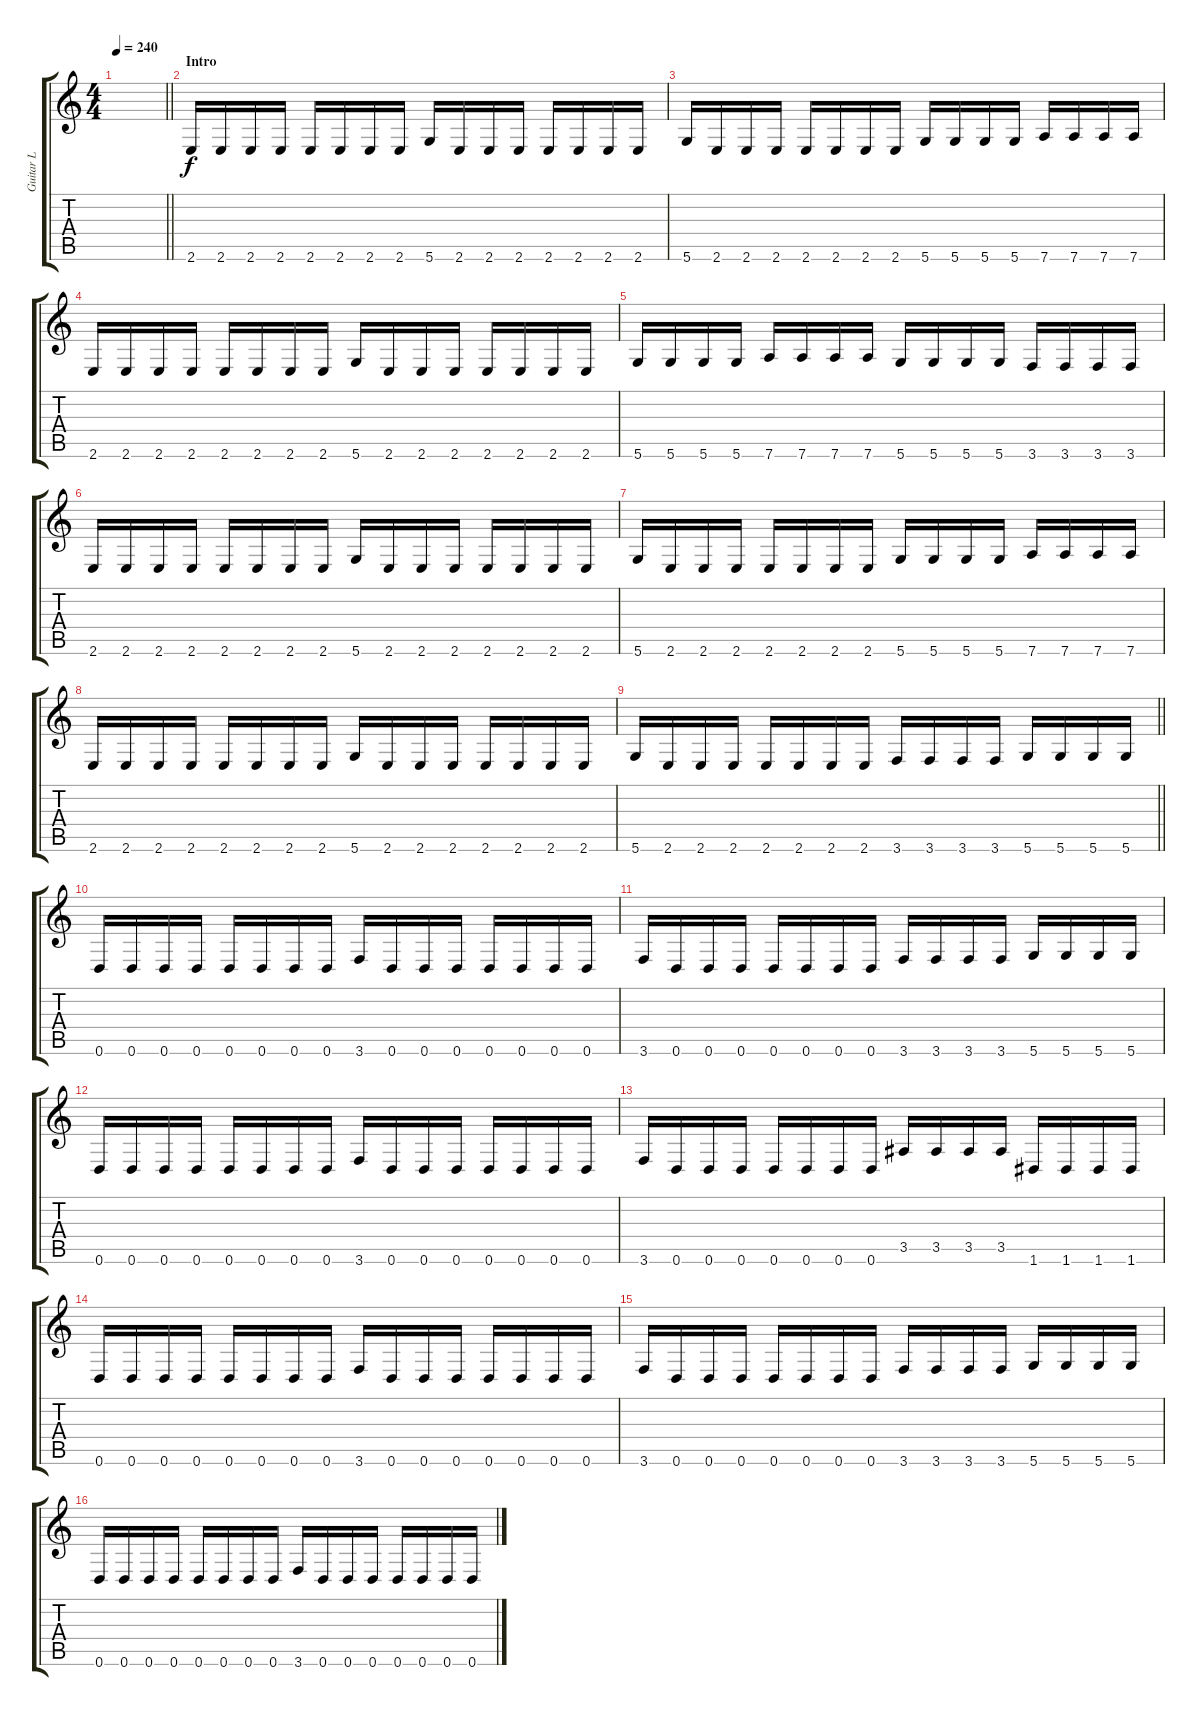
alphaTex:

\track ("Guitar L" "Guitar L") {instrument distortionguitar}
\staff {score tabs}
\tuning (D4 A3 F3 C3 G2 D2) {hide}
\ts (4 4)
\tempo 240
\clef g2
\barLineRight lightlight
\ks c
|
\section ("" "Intro")
2.6.16 2.6.16 2.6.16 2.6.16 2.6.16 2.6.16 2.6.16 2.6.16 5.6.16 2.6.16 2.6.16 2.6.16 2.6.16 2.6.16 2.6.16 2.6.16 |
5.6.16 2.6.16 2.6.16 2.6.16 2.6.16 2.6.16 2.6.16 2.6.16 5.6.16 5.6.16 5.6.16 5.6.16 7.6.16 7.6.16 7.6.16 7.6.16 |
2.6.16 2.6.16 2.6.16 2.6.16 2.6.16 2.6.16 2.6.16 2.6.16 5.6.16 2.6.16 2.6.16 2.6.16 2.6.16 2.6.16 2.6.16 2.6.16 |
5.6.16 5.6.16 5.6.16 5.6.16 7.6.16 7.6.16 7.6.16 7.6.16 5.6.16 5.6.16 5.6.16 5.6.16 3.6.16 3.6.16 3.6.16 3.6.16 |
2.6.16 2.6.16 2.6.16 2.6.16 2.6.16 2.6.16 2.6.16 2.6.16 5.6.16 2.6.16 2.6.16 2.6.16 2.6.16 2.6.16 2.6.16 2.6.16 |
5.6.16 2.6.16 2.6.16 2.6.16 2.6.16 2.6.16 2.6.16 2.6.16 5.6.16 5.6.16 5.6.16 5.6.16 7.6.16 7.6.16 7.6.16 7.6.16 |
2.6.16 2.6.16 2.6.16 2.6.16 2.6.16 2.6.16 2.6.16 2.6.16 5.6.16 2.6.16 2.6.16 2.6.16 2.6.16 2.6.16 2.6.16 2.6.16 |
\barLineRight lightlight
5.6.16 2.6.16 2.6.16 2.6.16 2.6.16 2.6.16 2.6.16 2.6.16 3.6.16 3.6.16 3.6.16 3.6.16 5.6.16 5.6.16 5.6.16 5.6.16 |
\section ("" "")
0.6.16 0.6.16 0.6.16 0.6.16 0.6.16 0.6.16 0.6.16 0.6.16 3.6.16 0.6.16 0.6.16 0.6.16 0.6.16 0.6.16 0.6.16 0.6.16 |
3.6.16 0.6.16 0.6.16 0.6.16 0.6.16 0.6.16 0.6.16 0.6.16 3.6.16 3.6.16 3.6.16 3.6.16 5.6.16 5.6.16 5.6.16 5.6.16 |
0.6.16 0.6.16 0.6.16 0.6.16 0.6.16 0.6.16 0.6.16 0.6.16 3.6.16 0.6.16 0.6.16 0.6.16 0.6.16 0.6.16 0.6.16 0.6.16 |
3.6.16 0.6.16 0.6.16 0.6.16 0.6.16 0.6.16 0.6.16 0.6.16 3.5.16 3.5.16 3.5.16 3.5.16 1.6.16 1.6.16 1.6.16 1.6.16 |
0.6.16 0.6.16 0.6.16 0.6.16 0.6.16 0.6.16 0.6.16 0.6.16 3.6.16 0.6.16 0.6.16 0.6.16 0.6.16 0.6.16 0.6.16 0.6.16 |
3.6.16 0.6.16 0.6.16 0.6.16 0.6.16 0.6.16 0.6.16 0.6.16 3.6.16 3.6.16 3.6.16 3.6.16 5.6.16 5.6.16 5.6.16 5.6.16 |
0.6.16 0.6.16 0.6.16 0.6.16 0.6.16 0.6.16 0.6.16 0.6.16 3.6.16 0.6.16 0.6.16 0.6.16 0.6.16 0.6.16 0.6.16 0.6.16
